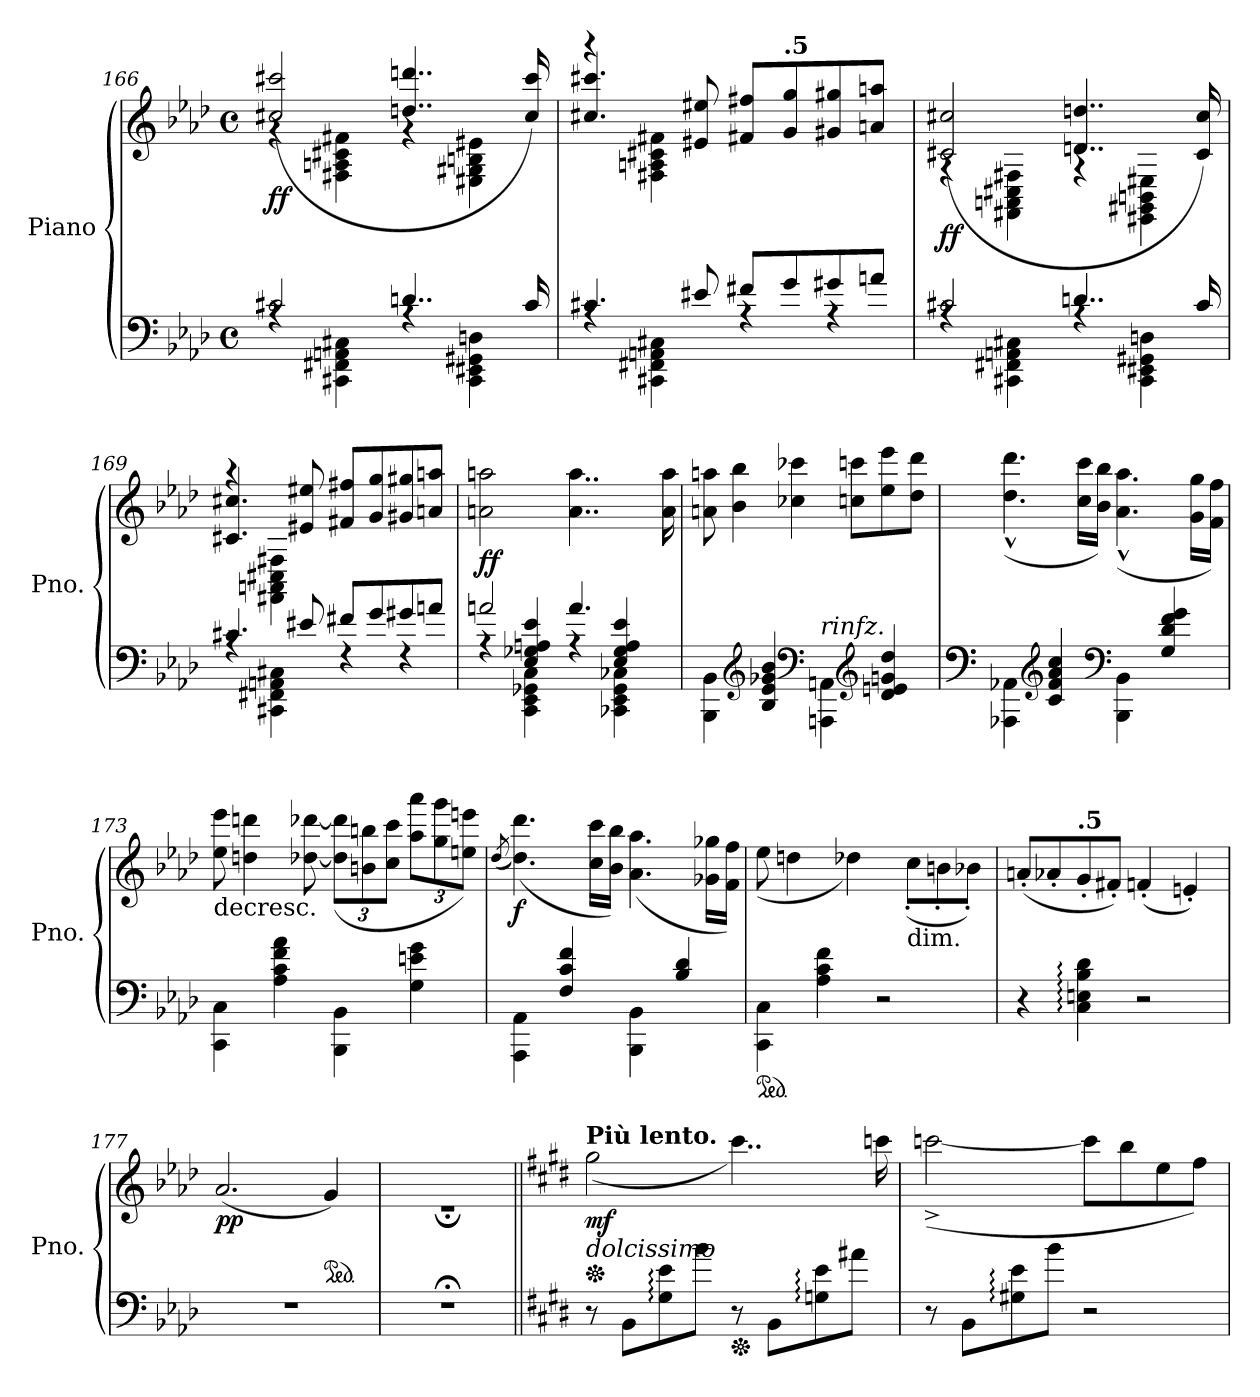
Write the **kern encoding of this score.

**kern	**kern	**dynam
*part1	*part1	*part1
*staff2	*staff1	*staff1/2
*I"Piano	*	*
*I'Pno.	*	*
*clefF4	*clefG2	*
*k[b-e-a-d-]	*k[b-e-a-d-]	*
*M4/4	*M4/4	*
*met(c)	*met(c)	*
=166	=166	=166
*^	*^	*
!	!	!	!	!LO:DY:b
2c#X/	4rA	4rg	(>2cc#X/ 2ccc#X/	ff
.	4CC#X\ 4FF#X\ 4AAn\ 4C#X\	4F#X\ 4An\ 4c#X\ 4f#X\	.	.
4..dn/	4rA	4rg	4..ddn/ 4..dddn/	.
.	4CC#\ 4EE#X\ 4GG#X\ 4Dn\	4E#X\ 4G#X\ 4Bn\ 4e#X\	.	.
16c#/	.	.	16cc#/ 16ccc#/)	.
!!LO:LB:g=z	!!
=167	=167	=167	=167	=167
4.c#X/	4rA	4r	4.cc#X/ 4.ccc#X/	.
.	4CC#X\ 4FF#X\ 4AAn\ 4C#X\	4F#X\ 4An\ 4c#X\ 4f#X\	.	.
*	*	*8va	*	*
8e#X/	.	.	8ee#X/ 8eee#X/	.
8f#X/L	4rA	2ryy	8ff#X/ 8fff#X/L	.
*	*	*MM67	*	*
!	!	!	!LO:TX:a:B:t=.5	!
8g/	.	.	8gg/ 8ggg/	.
*	*	*MM65	*	*
8g#X/	4rA	.	8gg#X/ 8ggg#X/	.
8an/J	.	.	8aan/ 8aaan/J	.
=168	=168	=168	=168	=168
*	*	*MM70	*	*
!	!	!	!	!LO:DY:b
2c#X/	4rA	4rg	(>2cc#X/ 2ccc#X/	ff
.	4CC#X\ 4FF#X\ 4AAn\ 4C#X\	4F#X\ 4An\ 4c#X\ 4f#X\	.	.
4..dn/	4rA	4rg	4..ddn/ 4..dddn/	.
.	4CC#\ 4EE#X\ 4GG#X\ 4Dn\	4E#X\ 4G#X\ 4Bn\ 4e#X\	.	.
16c#/	.	.	16cc#/ 16ccc#/)	.
=169	=169	=169	=169	=169
4.c#X/	4rA	4r	4.cc#X/ 4.ccc#X/	.
.	4CC#X\ 4FF#X\ 4AAn\ 4C#X\	4F#X\ 4An\ 4c#X\ 4f#X\	.	.
*	*	*MM65	*	*
8e#X/	.	.	8ee#X/ 8eee#X/	.
8f#X/L	4rF	2ryy	8ff#X/ 8fff#X/L	.
*	*	*MM75	*	*
8g/	.	.	8gg/ 8ggg/	.
8g#X/	4rF	.	8gg#X/ 8ggg#X/	.
8an/J	.	.	8aan/ 8aaan/J	.
*v	*v	*	*	*
!!LO:LB:g=z	!!
=170	=170	=170	=170
*	*MM70	*	*
*^	*	*	*
*	*^	*	*	*
!	!	!	!	!	!LO:DY:b
2an/	4rA	4ryy	1ryy	2aan\ 2aaan\	ff
*	*	*	*MM65	*	*
.	4CC\ 4EE-\ 4GG-X\ 4C\	4E-/ 4G-X/ 4An/ 4e-/	.	.	.
4.a/	4rA	4ryy	.	4..aa\ 4..aaa\	.
*	*	*	*MM80	*	*
.	4CC-X\ 4EE-\ 4GG-\ 4C-X\	4E-/ 4G-/ 4A/ 4e-/	.	.	.
8ryy	.	.	.	.	.
*	*	*	*MM30	*	*
.	.	.	.	16aa\ 16aaa\	.
*v	*v	*v	*	*	*
=171	=171	=171	=171
*	*MM55	*	*
4BBB-\ 4BB-\	1ryy	8aan\ 8aaan\	.
.	.	4bb-\ 4bbb-\	.
*clefG2	*	*	*
*	*MM60	*	*
4B-/ 4e-/ 4g-X/ 4b-/	.	.	.
*	*MM65	*	*
.	.	4ccc-X\ 4cccc-X\	.
*clefF4	*	*	*
!LO:TX:a:i:t=rinfz.	!	!	!
4AAAn\ 4AAn\	.	.	.
*	*MM55	*	*
.	.	8cccn\ 8ccccn\L	.
*clefG2	*	*	*
*	*MM45	*	*
4d-/ 4en/ 4gn/ 4dd-/	.	8eee-\ 8eeee-\	.
*	*MM65	*	*
.	.	8ddd-\ 8dddd-\J	.
=172	=172	=172	=172
*clefF4	*	*	*
4AAA-X\ 4AA-X\	1ryy	(>4.ddd-\^^ 4.dddd-\^^	.
*clefG2	*	*	*
4c/ 4f/ 4a-/ 4cc/	.	.	.
*	*MM80	*	*
.	.	16ccc\ 16cccc\LL	.
.	.	16bb-\ 16bbb-\JJ)	.
*clefF4	*	*	*
*	*MM60	*	*
4BBB-\ 4BB-\	.	(>4.aa-\^^ 4.aaa-\^^	.
4G/ 4d-/ 4f/ 4g/	.	.	.
*	*MM70	*	*
.	.	16gg\ 16ggg\LL	.
.	.	16ff\ 16fff\JJ)	.
=173	=173	=173	=173
*	*X8va	*	*
!	!LO:TX:b:t=decresc.	!	!
4CC\ 4C\	1ryy	8ee-\ 8eee-\	.
*	*MM65	*	*
.	.	4ddn\ 4dddn\	.
4A-\ 4c\ 4f\ 4a-\	.	.	.
*	*MM60	*	*
.	.	[8dd-X\ [8ddd-X\	.
*	*	*Xbrackettup	*
*	*MM50	*	*
4BBB-\ 4BB-\	.	(>12dd-\] 12ddd-\]L	.
.	.	12bn\ 12bbn\	.
*	*MM55	*	*
.	.	12cc\ 12ccc\J	.
4G\ 4en\ 4g\	.	12aa-\ 12aaa-\L	.
.	.	12gg\ 12ggg\	.
.	.	12een\ 12eeen\J)	.
!!LO:PB:g=z	!!
=174	=174	=174	=174
.	.	(<8qdd-/	.
!	!	!	!LO:DY:b
4AAA-\ 4AA-\	1ryy	(>4.dd-\ 4.ddd-\)	f
4F/ 4c/ 4f/	.	.	.
*	*MM70	*	*
.	.	16cc\ 16ccc\LL	.
.	.	16b-\ 16bb-\JJ)	.
*	*MM60	*	*
4BBB-\ 4BB-\	.	(>4.a-\ 4.aa-\	.
4B-/ 4d-/	.	.	.
*	*MM70	*	*
.	.	16g-X\ 16gg-X\LL	.
.	.	16f\ 16ff\JJ)	.
=175	=175	=175	=175
*ped	*	*	*
*	*MM60	*	*
4CC\ 4C\	1ryy	(>8ee-\	.
.	.	4ddn\	.
4A-\ 4c\ 4f\	.	.	.
.	.	4dd-X\)	.
2r	.	.	.
*	*MM70	*	*
!	!	!LO:TX:b:t=dim.	!
.	.	(>8cc'\L	.
*	*MM75	*	*
.	.	8bn'\	.
*	*MM80	*	*
.	.	8b-X'\J)	.
=176	=176	=176	=176
4r	1ryy	(<8an'/L	.
*	*MM75	*	*
.	.	8a-X'/	.
*	*MM72	*	*
!	!	!LO:TX:a:B:t=.5	!
4C\: 4En\: 4B-\: 4d-\:	.	8g'/	.
*	*MM70	*	*
.	.	8f#X'/J)	.
2r	.	(<4fn'/	.
*	*MM60	*	*
.	.	4en'/)	.
=177	=177	=177	=177
!	!	!	!LO:DY:b
1r	1ryy	(<2.a-/	pp
*	*ped	*	*
.	.	4g/)	.
=178	=178	=178	=178
1r;<	1ryy	1r;<	.
!!LO:PB:g=z	!!
=179||	=179||	=179||	=179||
*k[f#c#g#d#]	*k[f#c#g#d#]	*	*
*	*Xped	*	*
!	!LO:TX:a:B:t=Più lento.	!	!
!	!LO:TX:b:i:t=dolcissimo	!	!
!	!	!	!LO:DY:b
8r	1ryy	(>2gg#\	mf
8BB\L	.	.	.
8G#\: 8e\:	.	.	.
8b\J	.	.	.
*Xped	*	*	*
8r	.	4..ccc#\)	.
8BB\L	.	.	.
8Gn\: 8e\:	.	.	.
8a#X\J	.	.	.
*	*MM55	*	*
.	.	16cccn\	.
=180	=180	=180	=180
*	*MM65	*	*
8r	1ryy	(>[2cccn^\	.
8BB\L	.	.	.
8G#X\: 8e\:	.	.	.
8b\J	.	.	.
2r	.	8ccc\L]	.
*	*MM70	*	*
.	.	8bb\	.
*	*MM75	*	*
.	.	8ee\	.
.	.	8ff#\J)	.
*	*v	*v	*
=	=	=
*-	*-	*-
